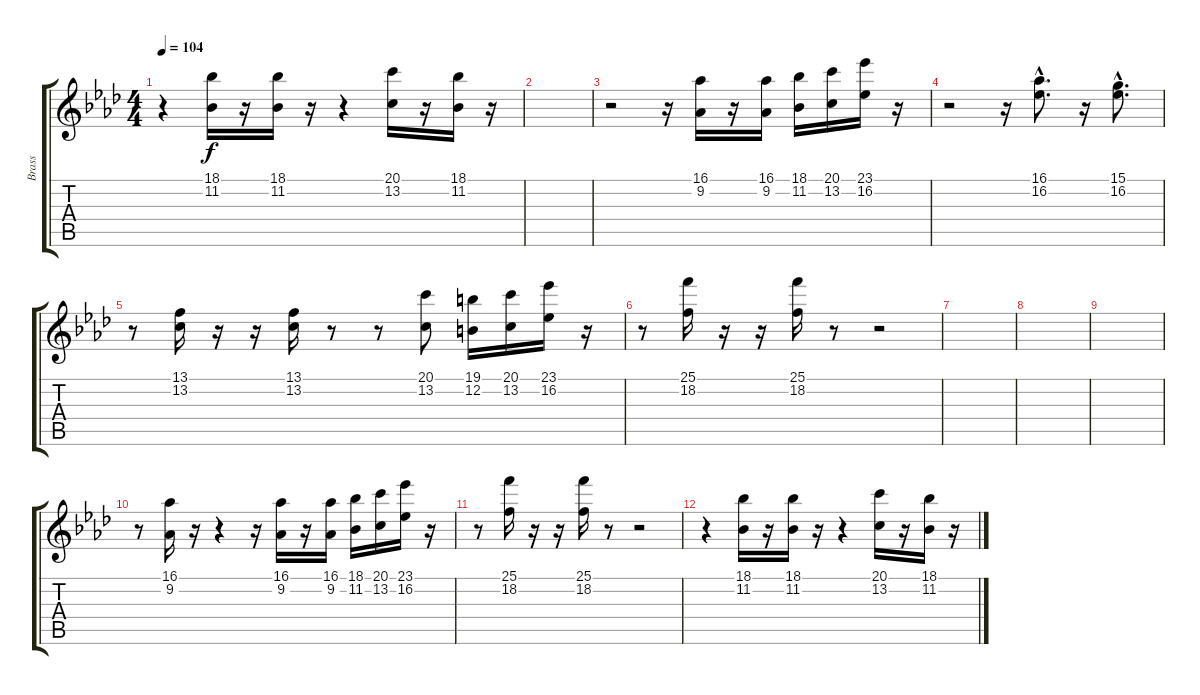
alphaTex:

\track ("Brass" "Brass") {instrument brasssection}
\staff {score tabs}
\tuning (E4 B3 G3 D3 A2 E2) {hide}
\ts (4 4)
\tempo 104
\clef g2
\ks ab
r.4{dy f} (18.1 11.2).16 r.16 (18.1 11.2).16 r.16 r.4 (20.1 13.2).16 r.16 (18.1 11.2).16 r.16 |
|
r.2 r.16 (16.1 9.2).16 r.16 (16.1 9.2).16 (18.1 11.2).16 (20.1 13.2).16 (23.1 16.2).16 r.16 |
r.2 r.16 (16.1{hac} 16.2{hac}).8{d} r.16 (15.1{hac} 16.2{hac}).8{d} |
r.8 (13.1 13.2).16 r.16 r.16 (13.1 13.2).16 r.8 r.8 (20.1 13.2).8 (19.1 12.2).16 (20.1 13.2).16 (23.1 16.2).16 r.16 |
r.8 (25.1 18.2).16 r.16 r.16 (25.1 18.2).16 r.8 r.2 |
|
|
|
r.8 (16.1 9.2).16 r.16 r.4 r.16 (16.1 9.2).16 r.16 (16.1 9.2).16 (18.1 11.2).16 (20.1 13.2).16 (23.1 16.2).16 r.16 |
r.8 (25.1 18.2).16 r.16 r.16 (25.1 18.2).16 r.8 r.2 |
r.4 (18.1 11.2).16 r.16 (18.1 11.2).16 r.16 r.4 (20.1 13.2).16 r.16 (18.1 11.2).16 r.16
